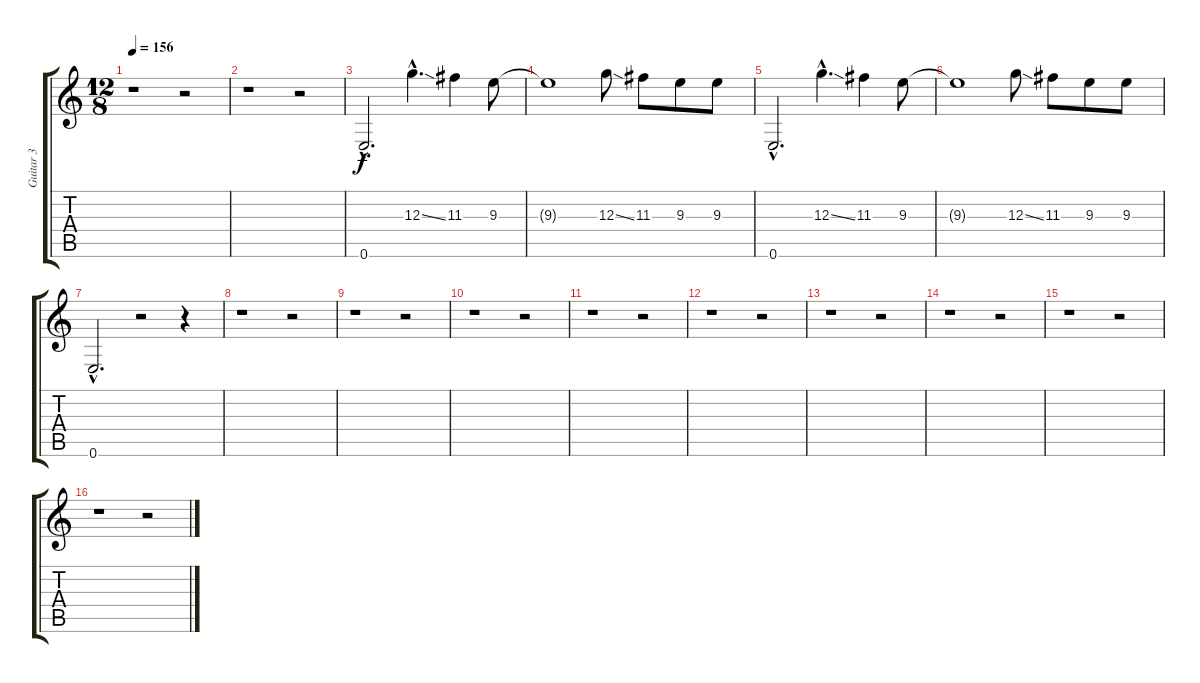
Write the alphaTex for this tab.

\track ("Guitar 3" "Guitar 3") {instrument distortionguitar}
\staff {score tabs}
\tuning (E4 B3 G3 D3 A2 E2) {hide}
\ts (12 8)
\tempo 156
\clef g2
\ks c
r.1{dy f} r.2 |
r.1 r.2 |
0.6{hac}.2{d} 12.3{ss hac}.4{d} 11.3.4 9.3.8 |
9.3{t}.1 12.3{ss}.8 11.3.8 9.3.8 9.3.8 |
0.6{hac}.2{d} 12.3{ss hac}.4{d} 11.3.4 9.3.8 |
9.3{t}.1 12.3{ss}.8 11.3.8 9.3.8 9.3.8 |
0.6{hac}.2{d} r.2 r.4 |
r.1 r.2 |
r.1 r.2 |
r.1 r.2 |
r.1 r.2 |
r.1 r.2 |
r.1 r.2 |
r.1 r.2 |
r.1 r.2 |
r.1 r.2
